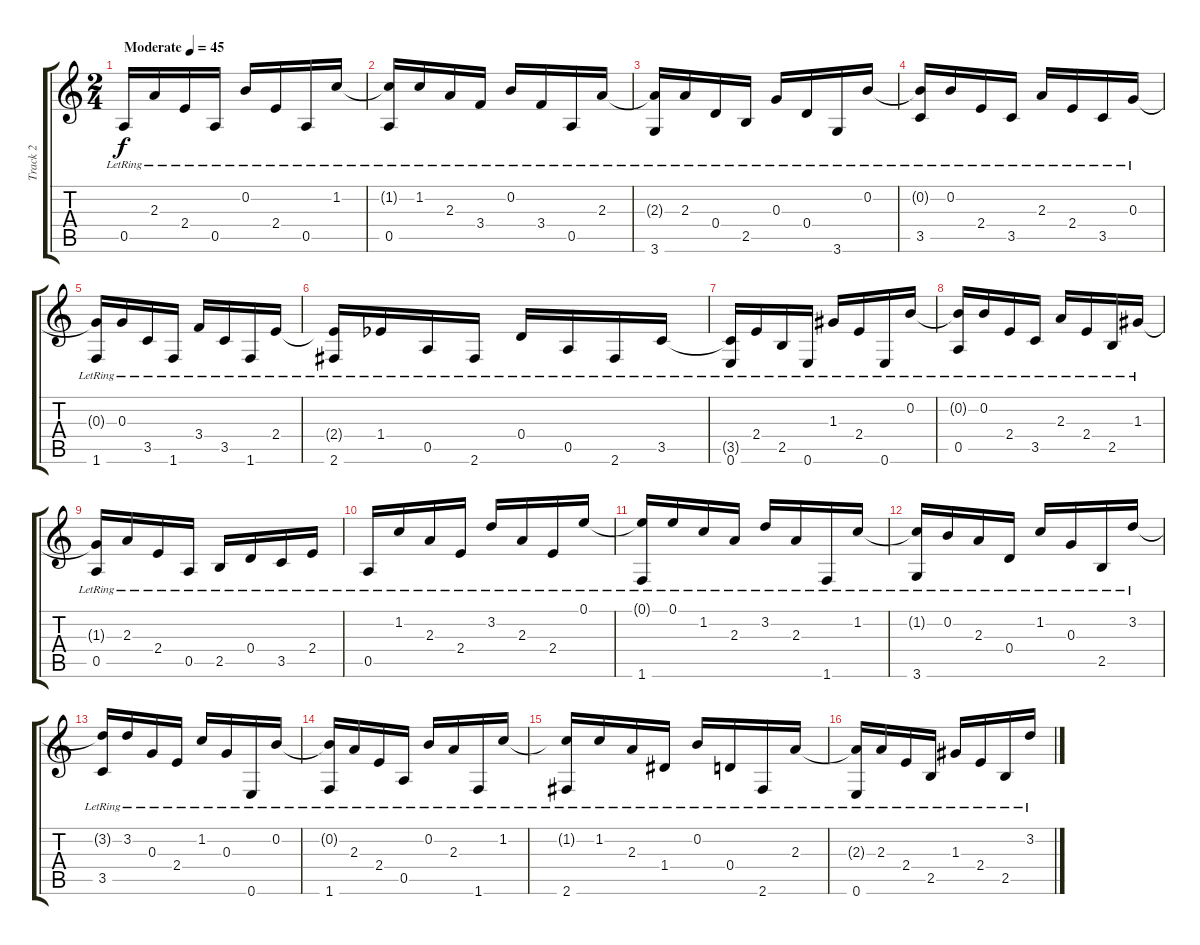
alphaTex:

\track ("Track 2" "Track 2") {instrument acousticguitarnylon}
\staff {score tabs}
\tuning (E4 B3 G3 D3 A2 E2) {hide}
\ts (2 4)
\tempo (45 "Moderate")
\clef g2
\ks c
0.5{lr}.16{dy f instrument acousticguitarnylon} 2.3{lr}.16 2.4{lr}.16 0.5{lr}.16 0.2{lr}.16 2.4{lr}.16 0.5{lr}.16 1.2{lr}.16 |
(1.2{t} 0.5{lr}).16 1.2{lr}.16 2.3{lr}.16 3.4{lr}.16 0.2{lr}.16 3.4{lr}.16 0.5{lr}.16 2.3{lr}.16 |
(2.3{t} 3.6{lr}).16 2.3{lr}.16 0.4{lr}.16 2.5{lr}.16 0.3{lr}.16 0.4{lr}.16 3.6{lr}.16 0.2{lr}.16 |
(0.2{t} 3.5{lr}).16 0.2{lr}.16 2.4{lr}.16 3.5{lr}.16 2.3{lr}.16 2.4{lr}.16 3.5{lr}.16 0.3{lr}.16 |
(0.3{t} 1.6{lr}).16 0.3{lr}.16 3.5{lr}.16 1.6{lr}.16 3.4{lr}.16 3.5{lr}.16 1.6{lr}.16 2.4{lr}.16 |
(2.4{t} 2.6{lr}).16 1.4{lr acc b}.16 0.5{lr}.16 2.6{lr}.16 0.4{lr}.16 0.5{lr}.16 2.6{lr}.16 3.5{lr}.16 |
(3.5{t} 0.6{lr}).16 2.4{lr}.16 2.5{lr}.16 0.6{lr}.16 1.3{lr}.16 2.4{lr}.16 0.6{lr}.16 0.2{lr}.16 |
(0.2{t} 0.5{lr}).16 0.2{lr}.16 2.4{lr}.16 3.5{lr}.16 2.3{lr}.16 2.4{lr}.16 2.5{lr}.16 1.3{lr}.16 |
(1.3{t} 0.5{lr}).16 2.3{lr}.16 2.4{lr}.16 0.5{lr}.16 2.5{lr}.16 0.4{lr}.16 3.5{lr}.16 2.4{lr}.16 |
0.5{lr}.16 1.2{lr}.16 2.3{lr}.16 2.4{lr}.16 3.2{lr}.16 2.3{lr}.16 2.4{lr}.16 0.1{lr}.16 |
(0.1{t} 1.6{lr}).16 0.1{lr}.16 1.2{lr}.16 2.3{lr}.16 3.2{lr}.16 2.3{lr}.16 1.6{lr}.16 1.2{lr}.16 |
(1.2{t} 3.6{lr}).16 0.2{lr}.16 2.3{lr}.16 0.4{lr}.16 1.2{lr}.16 0.3{lr}.16 2.5{lr}.16 3.2{lr}.16 |
(3.2{t} 3.5{lr}).16 3.2{lr}.16 0.3{lr}.16 2.4{lr}.16 1.2{lr}.16 0.3{lr}.16 0.6{lr}.16 0.2{lr}.16 |
(0.2{t} 1.6{lr}).16 2.3{lr}.16 2.4{lr}.16 0.5{lr}.16 0.2{lr}.16 2.3{lr}.16 1.6{lr}.16 1.2{lr}.16 |
(1.2{t} 2.6{lr}).16 1.2{lr}.16 2.3{lr}.16 1.4{lr}.16 0.2{lr}.16 0.4{lr}.16 2.6{lr}.16 2.3{lr}.16 |
(2.3{t} 0.6{lr}).16 2.3{lr}.16 2.4{lr}.16 2.5{lr}.16 1.3{lr}.16 2.4{lr}.16 2.5{lr}.16 3.2{lr}.16
